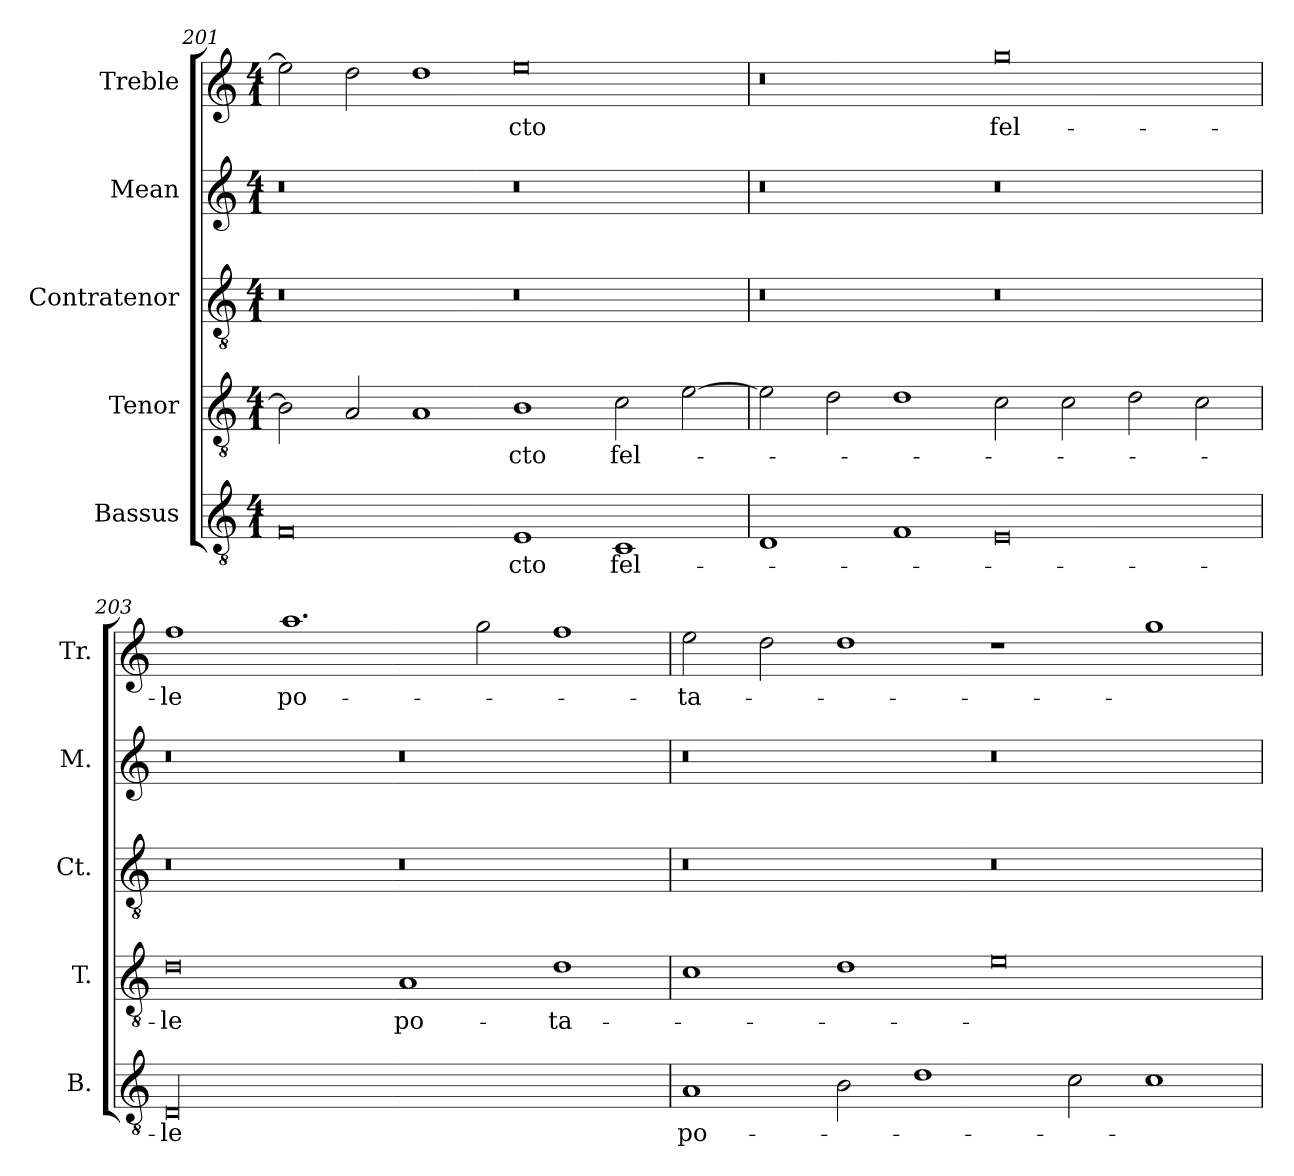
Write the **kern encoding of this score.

**kern	**text	**kern	**text	**kern	**kern	**kern	**text
*part5	*part5	*part4	*part4	*part3	*part2	*part1	*part1
*staff5	*staff5	*staff4	*staff4	*staff3	*staff2	*staff1	*staff1
*I"Bassus	*	*I"Tenor	*	*I"Contratenor	*I"Mean	*I"Treble	*
*I'B.	*	*I'T.	*	*I'Ct.	*I'M.	*I'Tr.	*
*clefGv2	*	*clefGv2	*	*clefGv2	*clefG2	*clefG2	*
*ITrd7c12	*	*ITrd7c12	*	*ITrd7c12	*	*	*
*k[]	*	*k[]	*	*k[]	*k[]	*k[]	*
*	*	*	*	*	*C:	*C:	*
*M4/1	*	*M4/1	*	*M4/1	*M4/1	*M4/1	*
=201	=201	=201	=201	=201	=201	=201	=201
0FFi	.	2BBi\]	.	0r	0r	2eei\]	.
.	.	2AAi/	.	.	.	2ddi\	.
.	.	1AAi	.	.	.	1ddi	.
!	!LO:LY:b:color=#000000	!	!	!	!	!	!
!	!	!	!LO:LY:b:color=#000000	!	!	!	!
!	!	!	!	!	!	!	!LO:LY:b:color=#000000
1EEi	-cto	1BBi	-cto	0r	0r	0eei	-cto
!	!LO:LY:b:color=#000000	!	!	!	!	!	!
!	!	!	!LO:LY:b:color=#000000	!	!	!	!
1CCi	fel-	2Ci\	fel-	.	.	.	.
.	.	[>2Ei\	.	.	.	.	.
=202`	=202`	=202`	=202`	=202`	=202`	=202`	=202`
1DDi	.	2Ei\]	.	0r	0r	0r	.
.	.	2Di\	.	.	.	.	.
1FFi	.	1Di	.	.	.	.	.
!	!	!	!	!	!	!	!LO:LY:b:color=#000000
0EEi	.	2Ci\	.	0r	0r	0ggi	fel-
.	.	2Ci\	.	.	.	.	.
.	.	2Di\	.	.	.	.	.
.	.	2Ci\	.	.	.	.	.
!!LO:LB:g=z
=203`	=203`	=203`	=203`	=203`	=203`	=203`	=203`
!	!LO:LY:b:color=#000000	!	!	!	!	!	!
!	!	!	!LO:LY:b:color=#000000	!	!	!	!
!	!	!	!	!	!	!	!LO:LY:b:color=#000000
00DDi	-le	0Di	-le	0r	0r	1ffi	-le
!	!	!	!	!	!	!	!LO:LY:b:color=#000000
.	.	.	.	.	.	1.aai	po-
!	!	!	!LO:LY:b:color=#000000	!	!	!	!
.	.	1AAi	po-	0r	0r	.	.
.	.	.	.	.	.	2ggi\	.
!	!	!	!LO:LY:b:color=#000000	!	!	!	!
.	.	1Di	-ta-	.	.	1ffi	.
=204`	=204`	=204`	=204`	=204`	=204`	=204`	=204`
!	!LO:LY:b:color=#000000	!	!	!	!	!	!
!	!	!	!	!	!	!	!LO:LY:b:color=#000000
1AAi	po-	1Ci	.	0r	0r	2eei\	-ta-
.	.	.	.	.	.	2ddi\	.
2BBi\	.	1Di	.	.	.	1ddi	.
1Di	.	.	.	.	.	.	.
.	.	0Ei	.	0r	0r	1r	.
2Ci\	.	.	.	.	.	.	.
1Ci	.	.	.	.	.	1ggi	.
=`	=`	=`	=`	=`	=`	=`	=`
*-	*-	*-	*-	*-	*-	*-	*-
